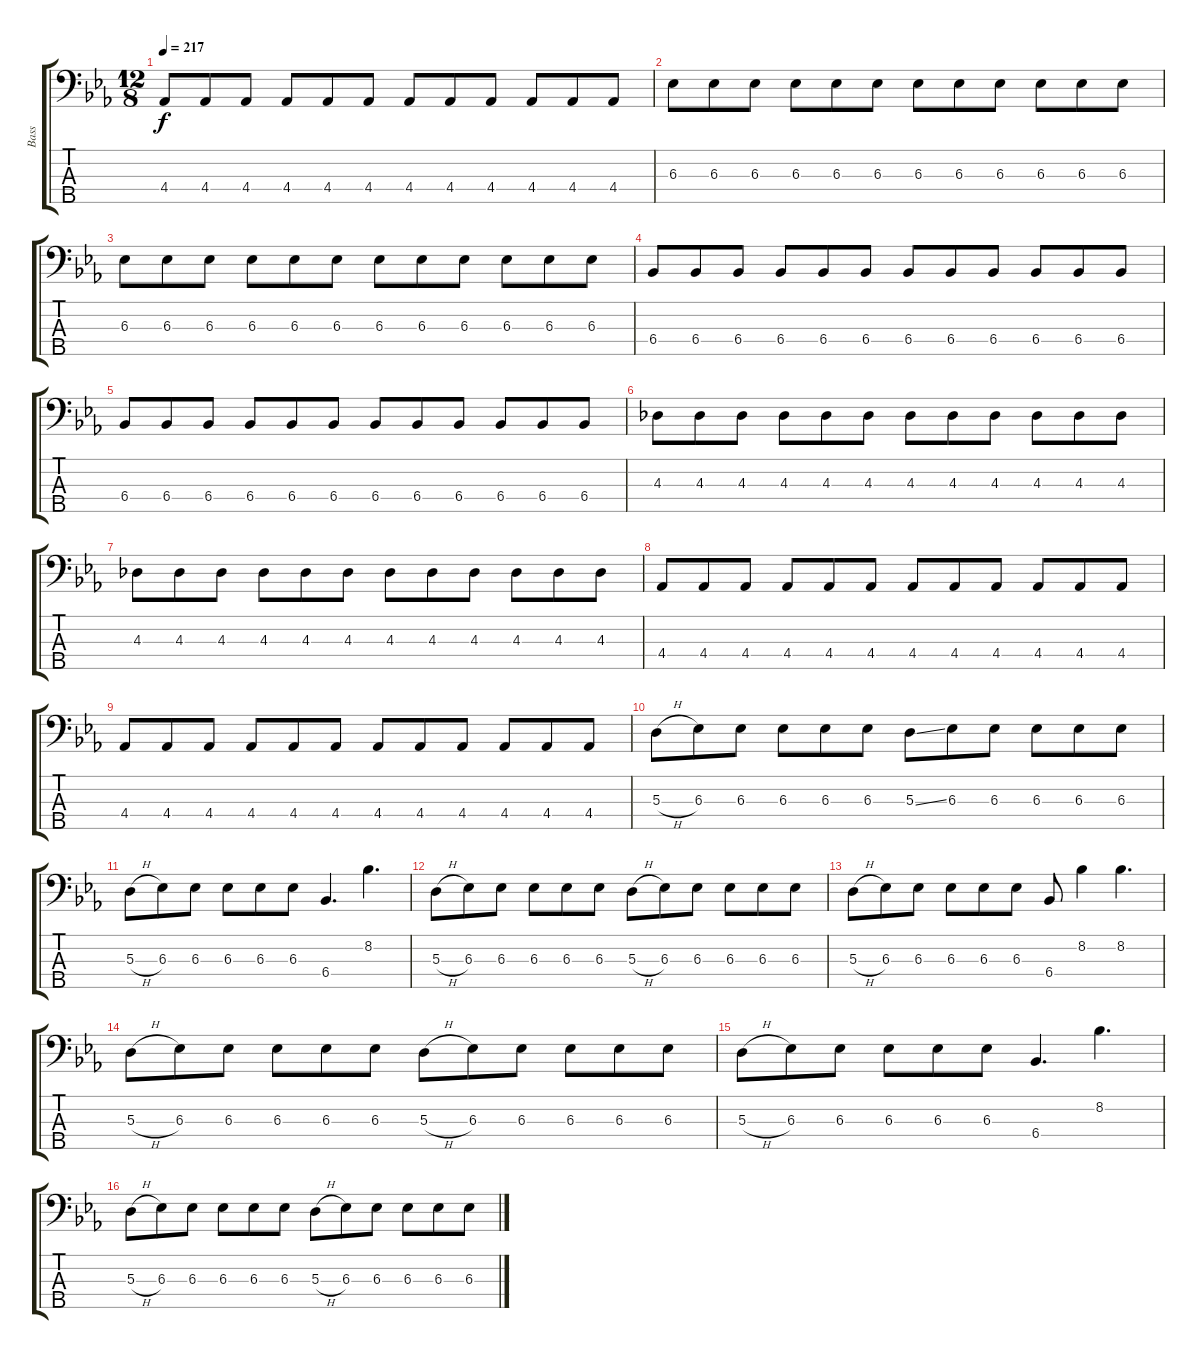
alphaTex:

\track ("Bass" "Bass") {instrument electricbasspick}
\staff {score tabs}
\tuning (G2 D2 A1 E1 B0) {hide}
\ts (12 8)
\tempo 217
\clef f4
\ks eb
4.4.8{dy f} 4.4.8 4.4.8 4.4.8 4.4.8 4.4.8 4.4.8 4.4.8 4.4.8 4.4.8 4.4.8 4.4.8 |
6.3.8 6.3.8 6.3.8 6.3.8 6.3.8 6.3.8 6.3.8 6.3.8 6.3.8 6.3.8 6.3.8 6.3.8 |
6.3.8 6.3.8 6.3.8 6.3.8 6.3.8 6.3.8 6.3.8 6.3.8 6.3.8 6.3.8 6.3.8 6.3.8 |
6.4.8 6.4.8 6.4.8 6.4.8 6.4.8 6.4.8 6.4.8 6.4.8 6.4.8 6.4.8 6.4.8 6.4.8 |
6.4.8 6.4.8 6.4.8 6.4.8 6.4.8 6.4.8 6.4.8 6.4.8 6.4.8 6.4.8 6.4.8 6.4.8 |
4.3.8 4.3.8 4.3.8 4.3.8 4.3.8 4.3.8 4.3.8 4.3.8 4.3.8 4.3.8 4.3.8 4.3.8 |
4.3.8 4.3.8 4.3.8 4.3.8 4.3.8 4.3.8 4.3.8 4.3.8 4.3.8 4.3.8 4.3.8 4.3.8 |
4.4.8 4.4.8 4.4.8 4.4.8 4.4.8 4.4.8 4.4.8 4.4.8 4.4.8 4.4.8 4.4.8 4.4.8 |
4.4.8 4.4.8 4.4.8 4.4.8 4.4.8 4.4.8 4.4.8 4.4.8 4.4.8 4.4.8 4.4.8 4.4.8 |
5.3{h}.8 6.3.8 6.3.8 6.3.8 6.3.8 6.3.8 5.3{ss}.8 6.3.8 6.3.8 6.3.8 6.3.8 6.3.8 |
5.3{h}.8 6.3.8 6.3.8 6.3.8 6.3.8 6.3.8 6.4.4{d} 8.2.4{d} |
5.3{h}.8 6.3.8 6.3.8 6.3.8 6.3.8 6.3.8 5.3{h}.8 6.3.8 6.3.8 6.3.8 6.3.8 6.3.8 |
5.3{h}.8 6.3.8 6.3.8 6.3.8 6.3.8 6.3.8 6.4.8 8.2.4 8.2.4{d} |
5.3{h}.8 6.3.8 6.3.8 6.3.8 6.3.8 6.3.8 5.3{h}.8 6.3.8 6.3.8 6.3.8 6.3.8 6.3.8 |
5.3{h}.8 6.3.8 6.3.8 6.3.8 6.3.8 6.3.8 6.4.4{d} 8.2.4{d} |
5.3{h}.8 6.3.8 6.3.8 6.3.8 6.3.8 6.3.8 5.3{h}.8 6.3.8 6.3.8 6.3.8 6.3.8 6.3.8
